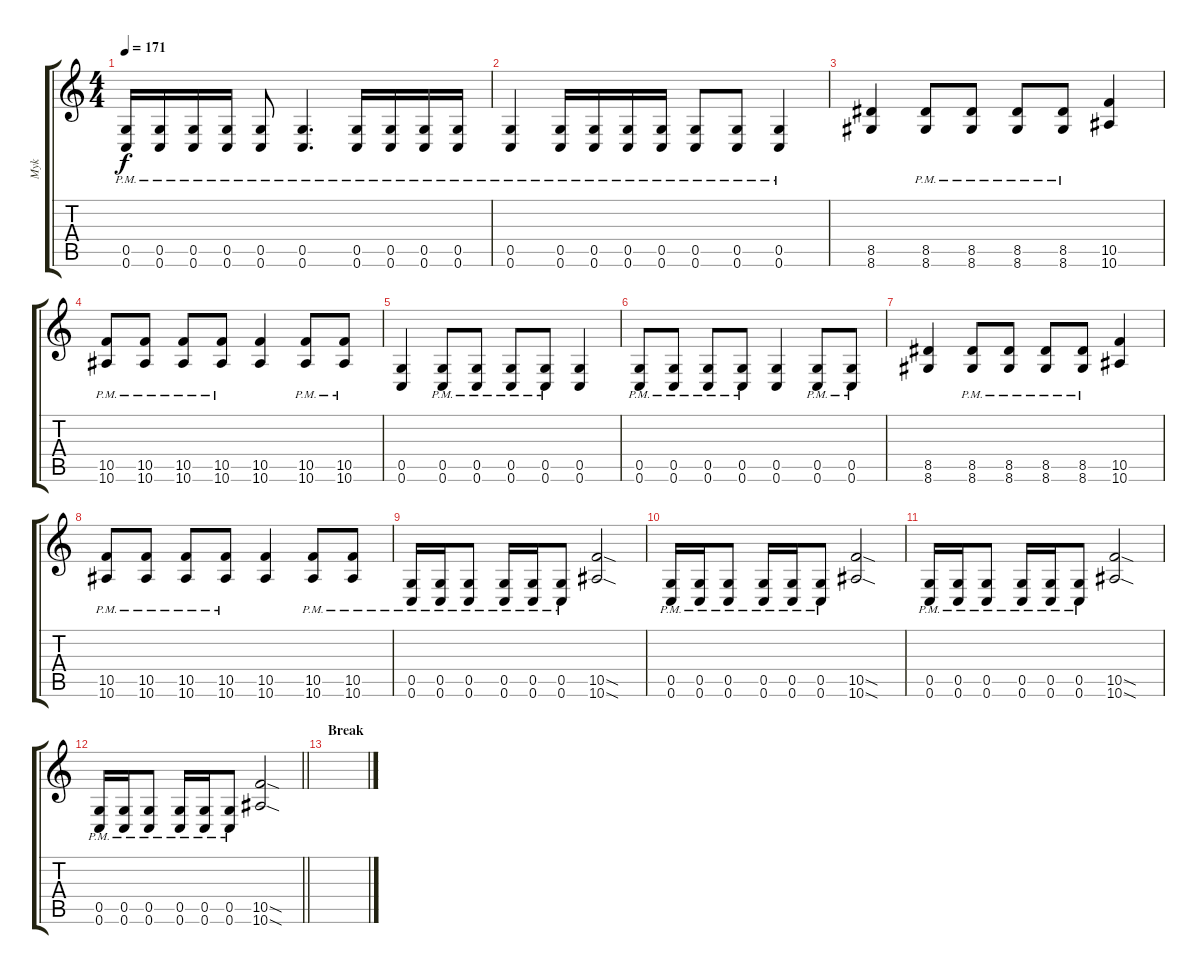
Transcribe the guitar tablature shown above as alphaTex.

\track ("Myk" "Myk") {instrument distortionguitar}
\staff {score tabs}
\tuning (D4 A3 F3 C3 G2 C2) {hide}
\ts (4 4)
\tempo 171
\clef g2
\ks c
(0.5{pm} 0.6{pm}).16{dy f} (0.5{pm} 0.6{pm}).16 (0.5{pm} 0.6{pm}).16 (0.5{pm} 0.6{pm}).16 (0.5{pm} 0.6{pm}).8 (0.5{pm} 0.6{pm}).4{d} (0.5{pm} 0.6{pm}).16 (0.5{pm} 0.6{pm}).16 (0.5{pm} 0.6{pm}).16 (0.5{pm} 0.6{pm}).16 |
(0.5{pm} 0.6{pm}).4 (0.5{pm} 0.6{pm}).16 (0.5{pm} 0.6{pm}).16 (0.5{pm} 0.6{pm}).16 (0.5{pm} 0.6{pm}).16 (0.5{pm} 0.6{pm}).8 (0.5{pm} 0.6{pm}).8 (0.5{pm} 0.6{pm}).4 |
(8.5 8.6).4 (8.5{pm} 8.6{pm}).8 (8.5{pm} 8.6{pm}).8 (8.5{pm} 8.6{pm}).8 (8.5{pm} 8.6{pm}).8 (10.5 10.6).4 |
(10.5{pm} 10.6{pm}).8 (10.5{pm} 10.6{pm}).8 (10.5{pm} 10.6{pm}).8 (10.5{pm} 10.6{pm}).8 (10.5 10.6).4 (10.5{pm} 10.6{pm}).8 (10.5{pm} 10.6{pm}).8 |
(0.5 0.6).4 (0.5{pm} 0.6{pm}).8 (0.5{pm} 0.6{pm}).8 (0.5{pm} 0.6{pm}).8 (0.5{pm} 0.6{pm}).8 (0.5 0.6).4 |
(0.5{pm} 0.6{pm}).8 (0.5{pm} 0.6{pm}).8 (0.5{pm} 0.6{pm}).8 (0.5{pm} 0.6{pm}).8 (0.5 0.6).4 (0.5{pm} 0.6{pm}).8 (0.5{pm} 0.6{pm}).8 |
(8.5 8.6).4 (8.5{pm} 8.6{pm}).8 (8.5{pm} 8.6{pm}).8 (8.5{pm} 8.6{pm}).8 (8.5{pm} 8.6{pm}).8 (10.5 10.6).4 |
(10.5{pm} 10.6{pm}).8 (10.5{pm} 10.6{pm}).8 (10.5{pm} 10.6{pm}).8 (10.5{pm} 10.6{pm}).8 (10.5 10.6).4 (10.5{pm} 10.6{pm}).8 (10.5{pm} 10.6{pm}).8 |
(0.5{pm} 0.6{pm}).16 (0.5{pm} 0.6{pm}).16 (0.5{pm} 0.6{pm}).8 (0.5{pm} 0.6{pm}).16 (0.5{pm} 0.6{pm}).16 (0.5{pm} 0.6{pm}).8 (10.5{sod} 10.6{sod}).2 |
(0.5{pm} 0.6{pm}).16 (0.5{pm} 0.6{pm}).16 (0.5{pm} 0.6{pm}).8 (0.5{pm} 0.6{pm}).16 (0.5{pm} 0.6{pm}).16 (0.5{pm} 0.6{pm}).8 (10.5{sod} 10.6{sod}).2 |
(0.5{pm} 0.6{pm}).16 (0.5{pm} 0.6{pm}).16 (0.5{pm} 0.6{pm}).8 (0.5{pm} 0.6{pm}).16 (0.5{pm} 0.6{pm}).16 (0.5{pm} 0.6{pm}).8 (10.5{sod} 10.6{sod}).2 |
\barLineRight lightlight
(0.5{pm} 0.6{pm}).16 (0.5{pm} 0.6{pm}).16 (0.5{pm} 0.6{pm}).8 (0.5{pm} 0.6{pm}).16 (0.5{pm} 0.6{pm}).16 (0.5{pm} 0.6{pm}).8 (10.5{sod} 10.6{sod}).2 |
\section ("" "Break")
